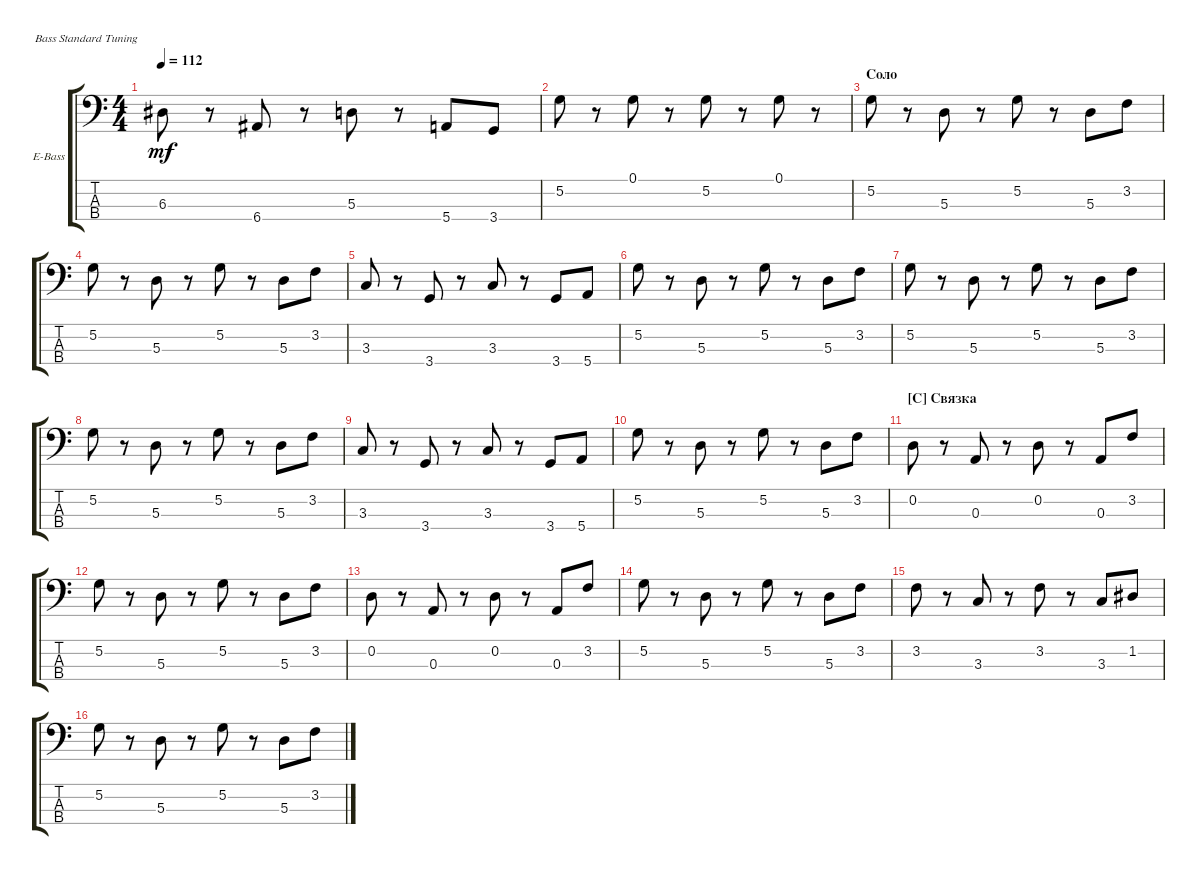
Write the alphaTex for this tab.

\defaultSystemsLayout 4
\bracketExtendMode groupsimilarinstruments
\firstSystemTrackNameOrientation horizontal
\otherSystemsTrackNameOrientation horizontal
\track ("Electric Bass" "E-Bass") {instrument electricbassfinger}
\staff {score tabs}
\tuning (G2 D2 A1 E1)
\ts (4 4)
\tempo 112
\clef f4
\scale
0.333333
\ks c
6.3.8{dy mf} r.8 6.4.8 r.8 5.3.8 r.8 5.4.8 3.4.8 |
\scale
0.333333 5.2.8 r.8 0.1.8 r.8 5.2.8 r.8 0.1.8 r.8 |
\section ("" "Соло")
\scale
0.333333 5.2.8 r.8 5.3.8 r.8 5.2.8 r.8 5.3.8 3.2.8 |
\scale
0.333333 5.2.8 r.8 5.3.8 r.8 5.2.8 r.8 5.3.8 3.2.8 |
\scale
0.333333 3.3.8 r.8 3.4.8 r.8 3.3.8 r.8 3.4.8 5.4.8 |
\scale
0.333333 5.2.8 r.8 5.3.8 r.8 5.2.8 r.8 5.3.8 3.2.8 |
\scale
0.333333 5.2.8 r.8 5.3.8 r.8 5.2.8 r.8 5.3.8 3.2.8 |
\scale
0.333333 5.2.8 r.8 5.3.8 r.8 5.2.8 r.8 5.3.8 3.2.8 |
\scale
0.333333 3.3.8 r.8 3.4.8 r.8 3.3.8 r.8 3.4.8 5.4.8 |
\scale
0.333333 5.2.8 r.8 5.3.8 r.8 5.2.8 r.8 5.3.8 3.2.8 |
\section ("C" "Связка")
\scale
0.333333 0.2.8 r.8 0.3.8 r.8 0.2.8 r.8 0.3.8 3.2.8 |
\scale
0.333333 5.2.8 r.8 5.3.8 r.8 5.2.8 r.8 5.3.8 3.2.8 |
\scale
0.333333 0.2.8 r.8 0.3.8 r.8 0.2.8 r.8 0.3.8 3.2.8 |
\scale
0.333333 5.2.8 r.8 5.3.8 r.8 5.2.8 r.8 5.3.8 3.2.8 |
\scale
0.333333 3.2.8 r.8 3.3.8 r.8 3.2.8 r.8 3.3.8 1.2.8 |
\scale
0.333333 5.2.8 r.8 5.3.8 r.8 5.2.8 r.8 5.3.8 3.2.8
